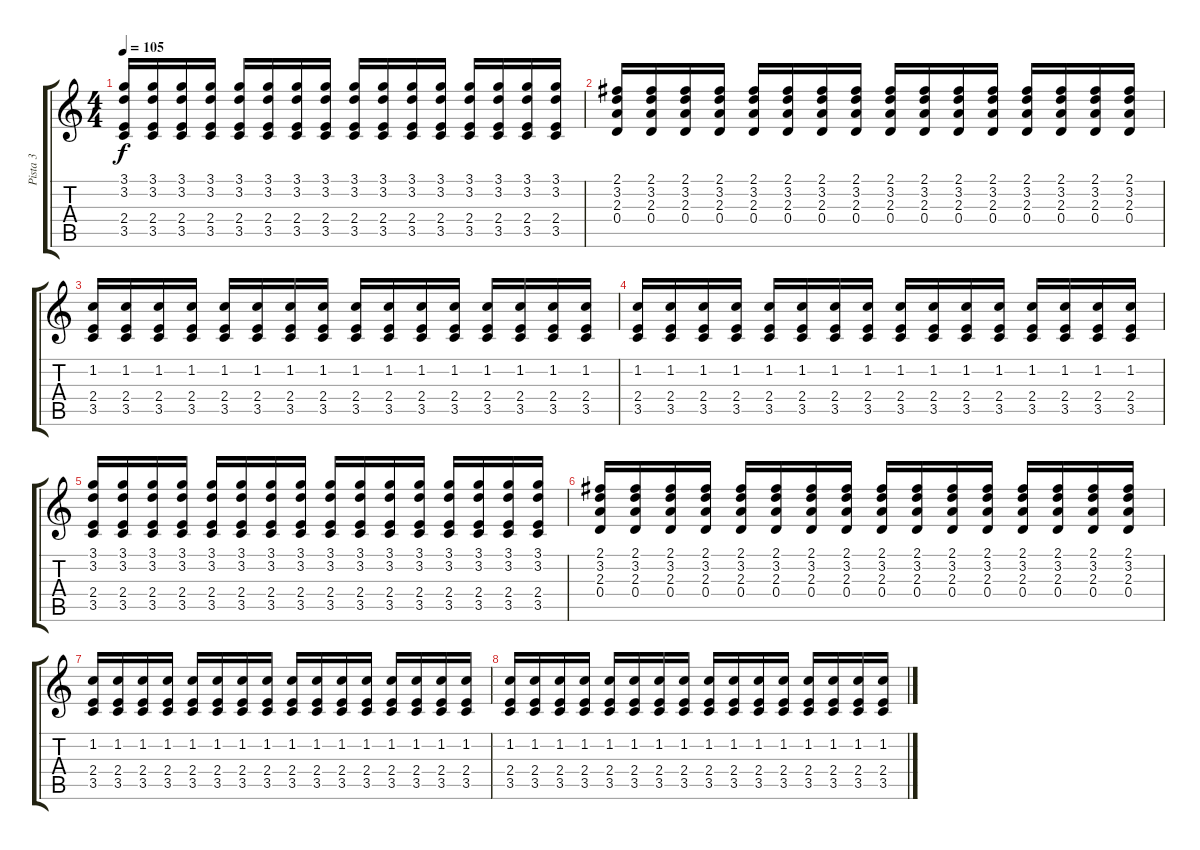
\track ("Pista 3" "Pista 3") {instrument acousticguitarsteel}
\staff {score tabs}
\tuning (E4 B3 G3 D3 A2 E2) {hide}
\ts (4 4)
\tempo 105
\clef g2
\ks c
(3.1 3.2 2.4 3.5).16{dy f} (3.1 3.2 2.4 3.5).16 (3.1 3.2 2.4 3.5).16 (3.1 3.2 2.4 3.5).16 (3.1 3.2 2.4 3.5).16 (3.1 3.2 2.4 3.5).16 (3.1 3.2 2.4 3.5).16 (3.1 3.2 2.4 3.5).16 (3.1 3.2 2.4 3.5).16 (3.1 3.2 2.4 3.5).16 (3.1 3.2 2.4 3.5).16 (3.1 3.2 2.4 3.5).16 (3.1 3.2 2.4 3.5).16 (3.1 3.2 2.4 3.5).16 (3.1 3.2 2.4 3.5).16 (3.1 3.2 2.4 3.5).16 |
(2.1 3.2 2.3 0.4).16 (2.1 3.2 2.3 0.4).16 (2.1 3.2 2.3 0.4).16 (2.1 3.2 2.3 0.4).16 (2.1 3.2 2.3 0.4).16 (2.1 3.2 2.3 0.4).16 (2.1 3.2 2.3 0.4).16 (2.1 3.2 2.3 0.4).16 (2.1 3.2 2.3 0.4).16 (2.1 3.2 2.3 0.4).16 (2.1 3.2 2.3 0.4).16 (2.1 3.2 2.3 0.4).16 (2.1 3.2 2.3 0.4).16 (2.1 3.2 2.3 0.4).16 (2.1 3.2 2.3 0.4).16 (2.1 3.2 2.3 0.4).16 |
(1.2 2.4 3.5).16 (1.2 2.4 3.5).16 (1.2 2.4 3.5).16 (1.2 2.4 3.5).16 (1.2 2.4 3.5).16 (1.2 2.4 3.5).16 (1.2 2.4 3.5).16 (1.2 2.4 3.5).16 (1.2 2.4 3.5).16 (1.2 2.4 3.5).16 (1.2 2.4 3.5).16 (1.2 2.4 3.5).16 (1.2 2.4 3.5).16 (1.2 2.4 3.5).16 (1.2 2.4 3.5).16 (1.2 2.4 3.5).16 |
(1.2 2.4 3.5).16 (1.2 2.4 3.5).16 (1.2 2.4 3.5).16 (1.2 2.4 3.5).16 (1.2 2.4 3.5).16 (1.2 2.4 3.5).16 (1.2 2.4 3.5).16 (1.2 2.4 3.5).16 (1.2 2.4 3.5).16 (1.2 2.4 3.5).16 (1.2 2.4 3.5).16 (1.2 2.4 3.5).16 (1.2 2.4 3.5).16 (1.2 2.4 3.5).16 (1.2 2.4 3.5).16 (1.2 2.4 3.5).16 |
(3.1 3.2 2.4 3.5).16 (3.1 3.2 2.4 3.5).16 (3.1 3.2 2.4 3.5).16 (3.1 3.2 2.4 3.5).16 (3.1 3.2 2.4 3.5).16 (3.1 3.2 2.4 3.5).16 (3.1 3.2 2.4 3.5).16 (3.1 3.2 2.4 3.5).16 (3.1 3.2 2.4 3.5).16 (3.1 3.2 2.4 3.5).16 (3.1 3.2 2.4 3.5).16 (3.1 3.2 2.4 3.5).16 (3.1 3.2 2.4 3.5).16 (3.1 3.2 2.4 3.5).16 (3.1 3.2 2.4 3.5).16 (3.1 3.2 2.4 3.5).16 |
(2.1 3.2 2.3 0.4).16 (2.1 3.2 2.3 0.4).16 (2.1 3.2 2.3 0.4).16 (2.1 3.2 2.3 0.4).16 (2.1 3.2 2.3 0.4).16 (2.1 3.2 2.3 0.4).16 (2.1 3.2 2.3 0.4).16 (2.1 3.2 2.3 0.4).16 (2.1 3.2 2.3 0.4).16 (2.1 3.2 2.3 0.4).16 (2.1 3.2 2.3 0.4).16 (2.1 3.2 2.3 0.4).16 (2.1 3.2 2.3 0.4).16 (2.1 3.2 2.3 0.4).16 (2.1 3.2 2.3 0.4).16 (2.1 3.2 2.3 0.4).16 |
(1.2 2.4 3.5).16 (1.2 2.4 3.5).16 (1.2 2.4 3.5).16 (1.2 2.4 3.5).16 (1.2 2.4 3.5).16 (1.2 2.4 3.5).16 (1.2 2.4 3.5).16 (1.2 2.4 3.5).16 (1.2 2.4 3.5).16 (1.2 2.4 3.5).16 (1.2 2.4 3.5).16 (1.2 2.4 3.5).16 (1.2 2.4 3.5).16 (1.2 2.4 3.5).16 (1.2 2.4 3.5).16 (1.2 2.4 3.5).16 |
(1.2 2.4 3.5).16 (1.2 2.4 3.5).16 (1.2 2.4 3.5).16 (1.2 2.4 3.5).16 (1.2 2.4 3.5).16 (1.2 2.4 3.5).16 (1.2 2.4 3.5).16 (1.2 2.4 3.5).16 (1.2 2.4 3.5).16 (1.2 2.4 3.5).16 (1.2 2.4 3.5).16 (1.2 2.4 3.5).16 (1.2 2.4 3.5).16 (1.2 2.4 3.5).16 (1.2 2.4 3.5).16 (1.2 2.4 3.5).16
